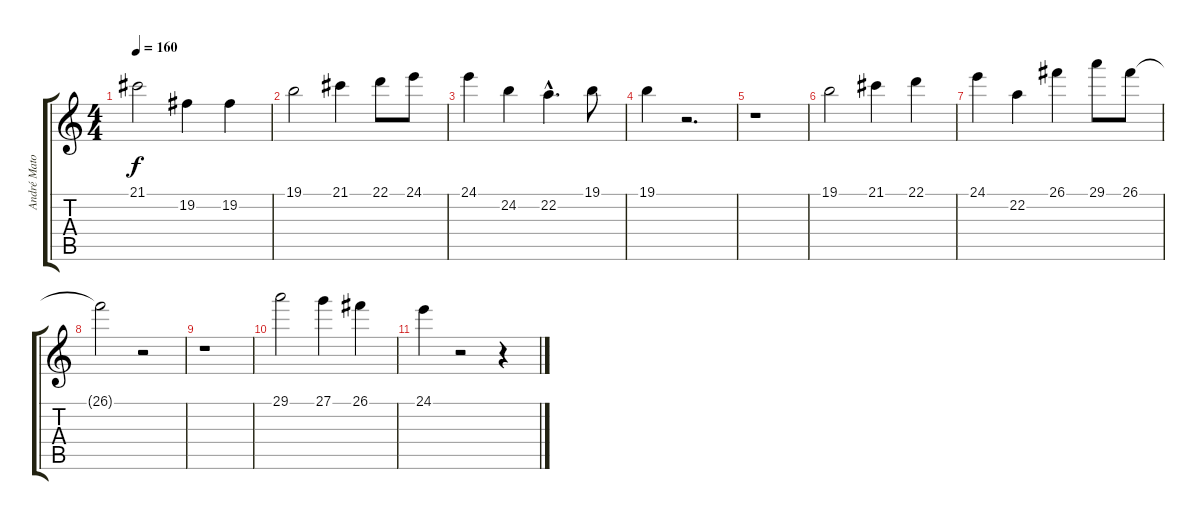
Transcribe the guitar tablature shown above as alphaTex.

\track ("André Matos (Voz)" "André Mato") {instrument cello}
\staff {score tabs}
\tuning (E4 B3 G3 D3 A2 E2) {hide}
\ts (4 4)
\tempo 160
\clef g2
\ks c
21.1.2{dy f} 19.2.4 19.2.4 |
19.1.2 21.1.4 22.1.8 24.1.8 |
24.1.4 24.2.4 22.2{hac}.4{d} 19.1.8 |
19.1.4 r.2{d} |
r.1 |
19.1.2 21.1.4 22.1.4 |
24.1.4 22.2.4 26.1.4 29.1.8 26.1.8 |
26.1{t}.2 r.2 |
r.1 |
29.1.2 27.1.4 26.1.4 |
24.1.4 r.2 r.4
